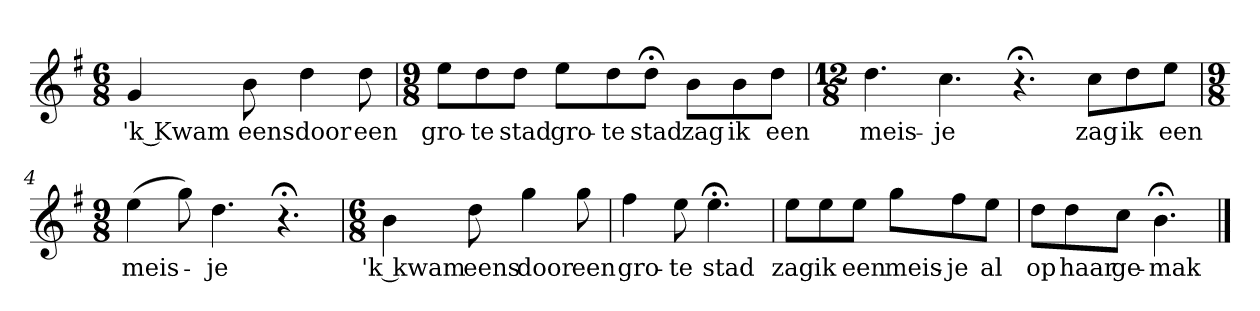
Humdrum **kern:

**kern	**text
*part1	*part1
*staff1	*staff1
*k[f#]	*
*G:	*
*M6/8	*
*MM120	*
=1	=1
4g	'k Kwam
8b	eens
4dd	door
8dd	een
=2	=2
*M9/8	*
8eeL	gro-
8dd	-te
8ddJ	stad
8eeL	gro-
8dd	-te
8dd;<J	stad
8bL	zag
8b	ik
8ddJ	een
=3	=3
*M12/8	*
4.dd	meis-
4.cc	-je
4.r;<	.
8ccL	zag
8dd	ik
8eeJ	een
=4	=4
*M9/8	*
(4ee	meis-
8gg)	.
4.dd	-je
4.r;<	.
=5	=5
*M6/8	*
4b	'k kwam
8dd	eens
4gg	door
8gg	een
=6	=6
4ff#	gro-
8ee	-te
4.ee;<	stad
=7	=7
8eeL	zag
8ee	ik
8eeJ	een
8ggL	meis-
8ff#	-je
8eeJ	al
=8	=8
8ddL	op
8dd	haar
8ccJ	ge-
4.b;<	-mak
==	==
*-	*-
